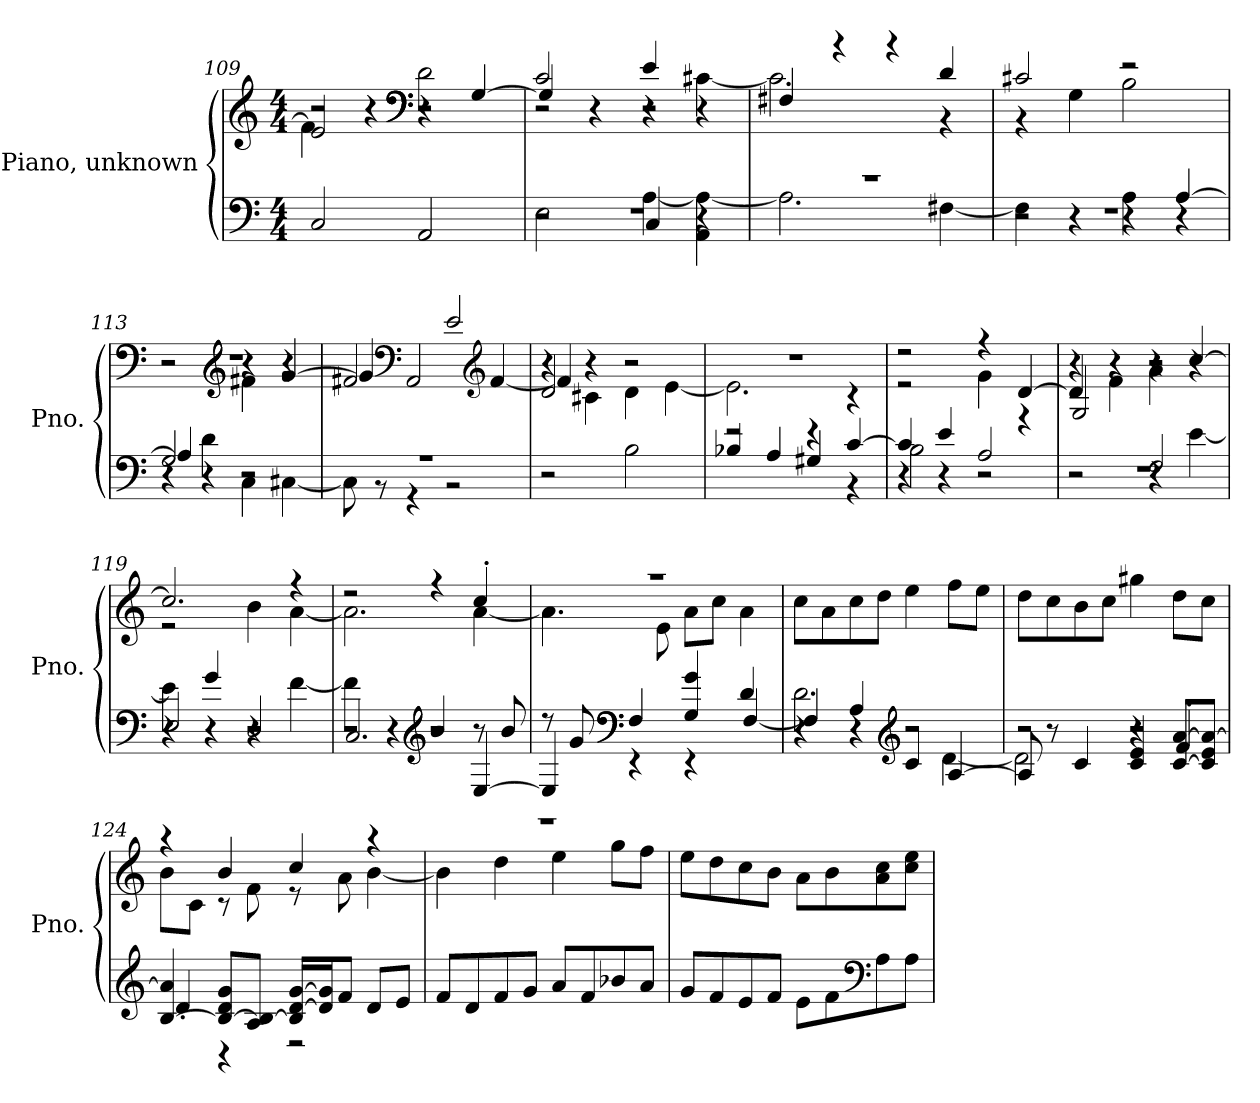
**kern	**kern
*part1	*part1
*staff2	*staff1
*I"Piano, unknown	*
*I'Pno.	*
*clefF4	*clefG2
*k[]	*k[]
*M4/4	*M4/4
=109	=109
*	*^
*	*	*^
2C/	2e/	4f\]	2r
.	.	4r	.
*	*clefF4	*	*
2AA/	2r	2d\	4r
.	.	.	[4G/
=110	=110	=110	=110
*^	*	*	*
*	*^	*	*	*
1r	2E\	2r	2c/	2r	4G/]
.	.	.	.	.	4r
.	[4A\	4C/	4e/	4r	2r
.	4AA\ 4A\_	4r	4r	[4c#X\	.
*	*v	*v	*	*	*
*	*	*	*v	*v
=111	=111	=111	=111
1r	2.A\]	4F#X/	2.c#\]
.	.	4r	.
.	.	4r	.
.	[4F#X\	4d/	4r
!!LO:LB:g=z	!!
=112	=112	=112	=112
*	*^	*	*
1r	4F#\]	2r	2c#X/	4r
.	4r	.	.	4G\
.	4A\	4r	2r	2B\
.	4r	[4A/	.	.
=113	=113	=113	=113	=113
*	*	*	*	*^
2G/	4r	4A/]	1r	2r	2r
.	4d\	4r	.	.	.
*	*	*	*clefG2	*	*
2r	4C\	2r	.	4f#X\	4r
.	[4C#X\	.	.	4r	[4g/
*	*v	*v	*	*	*
*	*	*	*v	*v
=114	=114	=114	=114
1r	8C#\]	2f#X/	4g/]
.	8r	.	.
*	*	*clefF4	*
.	4r	.	2AA/
.	2r	2e/	.
*	*	*clefG2	*
.	.	.	[4f#/
*v	*v	*	*
=115	=115	=115
*	*	*^
2r	2d/	4r	4f#/]
.	.	4c#X\	4r
2B\	2r	4d\	2r
.	.	[4e\	.
*	*	*v	*v
=116	=116	=116
*^	*	*
2r	4B-X/	1r	2.e\]
.	4A/	.	.
4r	4G#X/	.	.
[4c/	4r	.	4r
=117	=117	=117	=117
*	*^	*	*
4c/]	2B\	4r	2r	2r
4r	.	4e/	.	.
2r	2r	2A/	4r	4g\
.	.	.	[4d/	4r
!!LO:LB:g=z
=118	=118	=118	=118	=118
*	*	*	*	*^
1r	2r	2r	4d/]	4r	2G/
.	.	.	4r	4f\	.
.	4r	2F/	4r	4a\	2r
.	[4e\	.	[4cc/	4r	.
*	*	*	*	*v	*v
=119	=119	=119	=119	=119
4r	4e\]	2E/	2.cc/]	2r
4g/	4r	.	.	.
2r	4r	2D/	.	4b\
.	[4f\	.	4r	[4a\
=120	=120	=120	=120	=120
2r	4f\]	2.C/	2r	2.a\]
.	4r	.	.	.
*clefG2	*	*	*	*
4b/	2r	.	4r	.
8r	.	[4E/	4cc'/	[4a\
8b/	.	.	.	.
*	*v	*v	*	*
=121	=121	=121	=121
8r	4E/]	1r	4.a\]
8g/	.	.	.
*clefF4	*	*	*
4F/	4r	.	.
.	.	.	8e\
4G/ 4g/	4r	.	8a\L
.	.	.	8cc\J
4d/	[4F/	.	4a\
*	*	*v	*v
=122	=122	=122
*	*^	*
4r	2.d\	4F/]	8cc\L
.	.	.	8a\
4A/	.	4r	8cc\
.	.	.	8dd\J
*clefG2	*	*	*
4c/	.	2r	4ee\
[4A/	[4d\	.	8ff\L
.	.	.	8ee\J
!!LO:PB:g=z
=123	=123	=123	=123
8A/]	2d\]	2r	8dd\L
8r	.	.	8cc\
4c/	.	.	8b\
.	.	.	8cc\J
4c/ 4e/	2r	4r	4gg#X\
[8c/ [8a/L	.	4f'/	8dd\L
8c/] 8e/ 8a/_J	.	.	8cc\J
*	*v	*v	*
=124	=124	=124
*	*	*^
[4B/ 4a/]	4d'/	4r	8b\L
.	.	.	8c\J
8B/_ 8d/ 8g/L	4r	4b/	8r
8A/ 8B/_J	.	.	8f\
16B/] [16d/ [16g/LL	2r	4cc/	8r
16d/] 16g/]J	.	.	.
8f/J	.	.	8a\
8d/L	.	4r	[4b\
8e/J	.	.	.
*v	*v	*	*
=125	=125	=125
8f/L	1r	4b\]
8d/	.	.
8f/	.	4dd\
8g/J	.	.
8a/L	.	4ee\
8f/	.	.
8b-X/	.	8gg\L
8a/J	.	8ff\J
*	*v	*v
=126	=126
8g/L	8ee\L
8f/	8dd\
8e/	8cc\
8f/J	8b\J
8e\L	8a\L
8f\	8b\
*clefF4	*
8A\	8a\ 8cc\
8A\J	8cc\ 8ee\J
=	=
*-	*-
